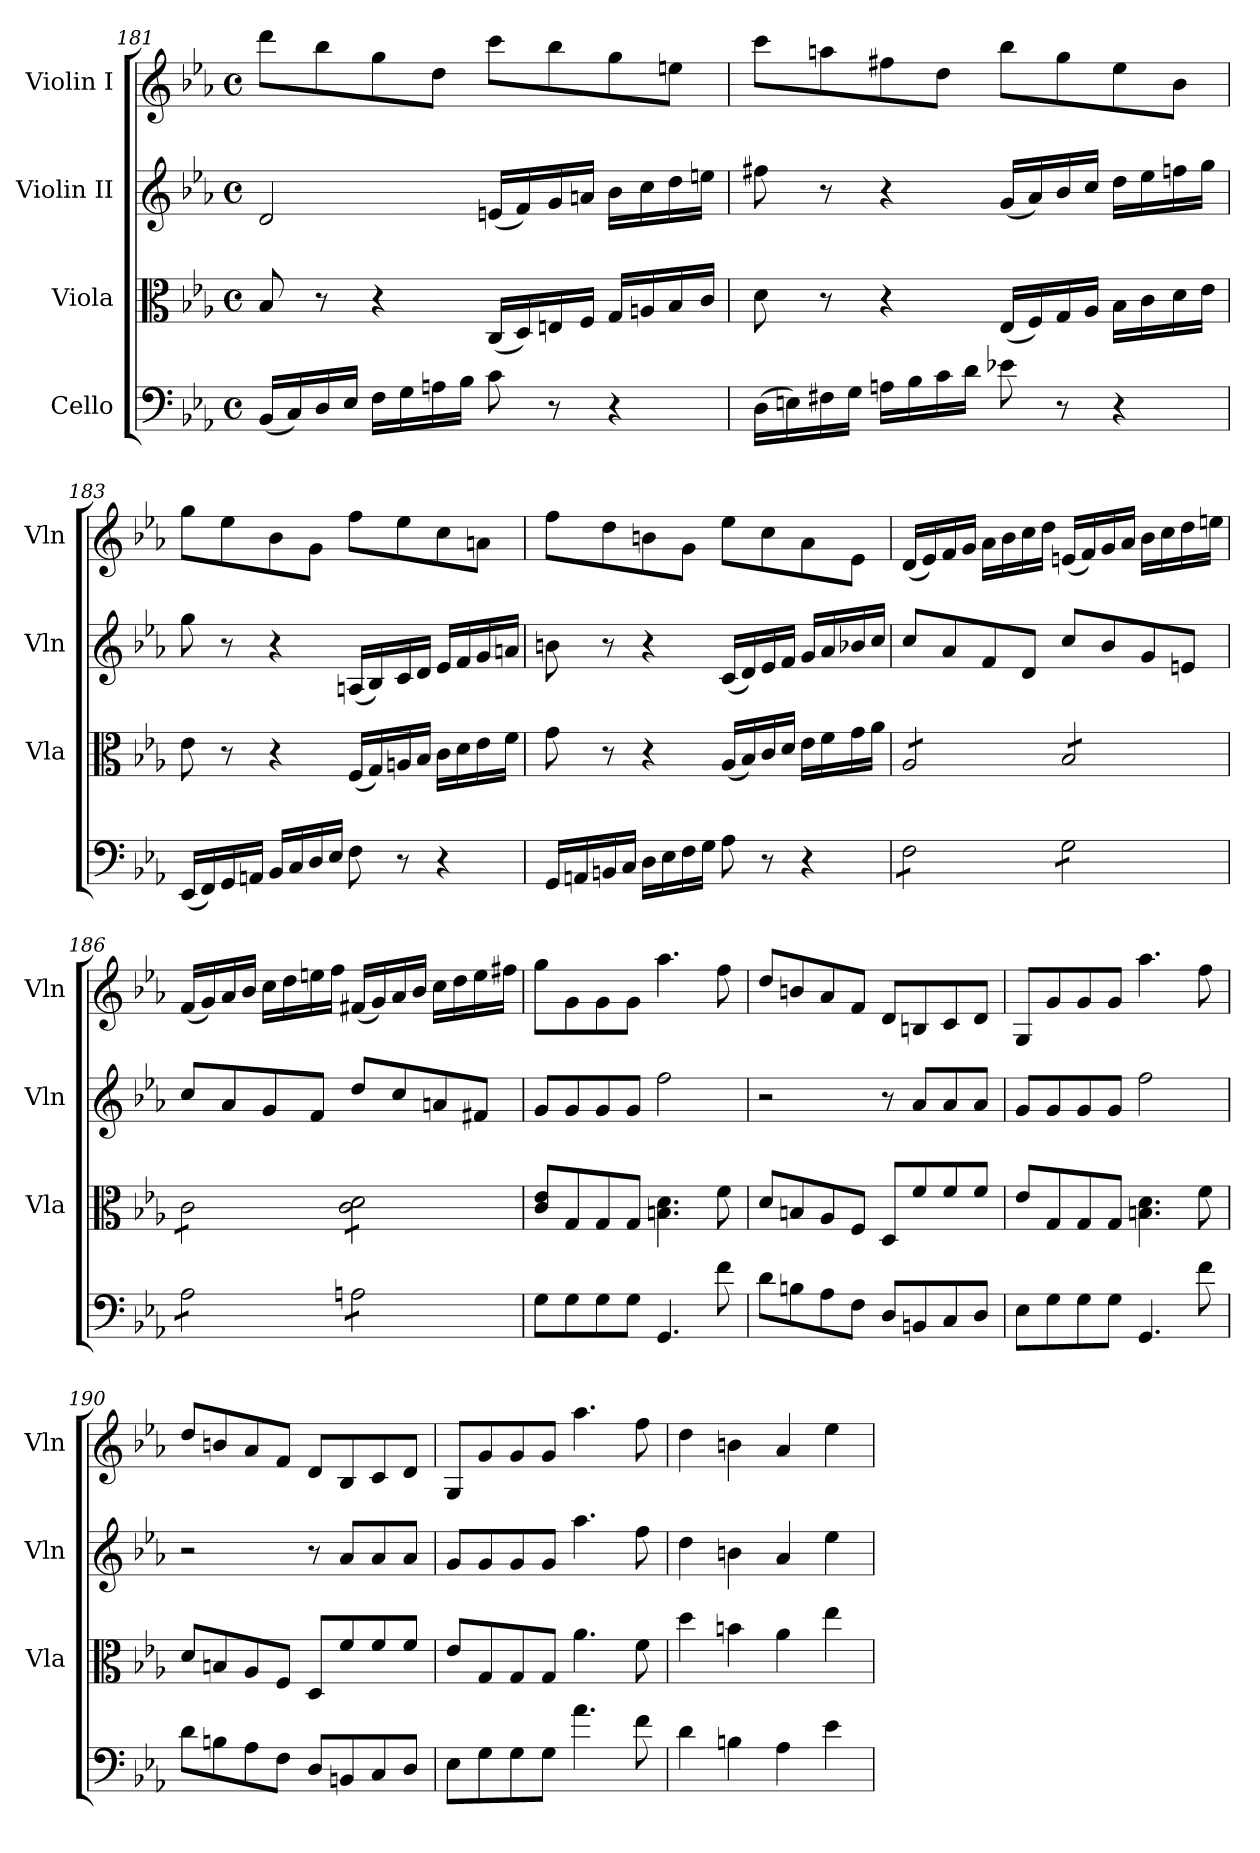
**kern	**kern	**kern	**kern
*part4	*part3	*part2	*part1
*staff4	*staff3	*staff2	*staff1
*I"Cello	*I"Viola	*I"Violin II	*I"Violin I
*	*I'Vla	*I'Vln	*I'Vln
*clefF4	*clefC3	*clefG2	*clefG2
*k[b-e-a-]	*k[b-e-a-]	*k[b-e-a-]	*k[b-e-a-]
*M4/4	*M4/4	*M4/4	*M4/4
*met(c)	*met(c)	*met(c)	*met(c)
=181	=181	=181	=181
(<16BB-/LL	8B-/	2d/	8ddd\L
16C/)	.	.	.
16D/	8r	.	8bb-\
16E-/JJ	.	.	.
16F\LL	4r	.	8gg\
16G\	.	.	.
16An\	.	.	8dd\J
16B-\JJ	.	.	.
8c\	(<16C/LL	(<16en/LL	8ccc\L
.	16D/)	16f/)	.
8r	16En/	16g/	8bb-\
.	16F/JJ	16an/JJ	.
4r	16G/LL	16b-\LL	8gg\
.	16An/	16cc\	.
.	16B-/	16dd\	8een\J
.	16c/JJ	16een\JJ	.
=182	=182	=182	=182
(>16D\LL	8d\	8ff#X\	8ccc\L
16En\)	.	.	.
16F#X\	8r	8r	8aan\
16G\JJ	.	.	.
16An\LL	4r	4r	8ff#X\
16B-\	.	.	.
16c\	.	.	8dd\J
16d\JJ	.	.	.
8e-X\	(<16E-/LL	(<16g/LL	8bb-\L
.	16F/)	16a-/)	.
8r	16G/	16b-/	8gg\
.	16A-/JJ	16cc/JJ	.
4r	16B-\LL	16dd\LL	8ee-\
.	16c\	16ee-\	.
.	16d\	16ffn\	8b-\J
.	16e-\JJ	16gg\JJ	.
!!LO:LB:g=z
=183	=183	=183	=183
(<16EE-/LL	8e-\	8gg\	8gg\L
16FF/)	.	.	.
16GG/	8r	8r	8ee-\
16AAn/JJ	.	.	.
16BB-/LL	4r	4r	8b-\
16C/	.	.	.
16D/	.	.	8g\J
16E-/JJ	.	.	.
8F\	(<16F/LL	(<16An/LL	8ff\L
.	16G/)	16B-/)	.
8r	16An/	16c/	8ee-\
.	16B-/JJ	16d/JJ	.
4r	16c\LL	16e-/LL	8cc\
.	16d\	16f/	.
.	16e-\	16g/	8an\J
.	16f\JJ	16an/JJ	.
=184	=184	=184	=184
16GG/LL	8g\	8bn\	8ff\L
16AAn/	.	.	.
16BBn/	8r	8r	8dd\
16C/JJ	.	.	.
16D\LL	4r	4r	8bn\
16E-\	.	.	.
16F\	.	.	8g\J
16G\JJ	.	.	.
8A-\	(<16A-/LL	(<16c/LL	8ee-\L
.	16B-/)	16d/)	.
8r	16c/	16e-/	8cc\
.	16d/JJ	16f/JJ	.
4r	16e-\LL	16g/LL	8a-\
.	16f\	16a-/	.
.	16g\	16b-X/	8e-\J
.	16a-\JJ	16cc/JJ	.
=185	=185	=185	=185
*tremolo	*	*	*
*	*tremolo	*	*
8F\L	8A-/L	8cc/L	(<16d/LL
.	.	.	16e-/)
8F\	8A-/	8a-/	16f/
.	.	.	16g/JJ
8F\	8A-/	8f/	16a-\LL
.	.	.	16b-\
8F\J	8A-/J	8d/J	16cc\
.	.	.	16dd\JJ
8G\L	8B-/L	8cc/L	(<16en/LL
.	.	.	16f/)
8G\	8B-/	8b-/	16g/
.	.	.	16a-/JJ
8G\	8B-/	8g/	16b-\LL
.	.	.	16cc\
8G\J	8B-/J	8en/J	16dd\
.	.	.	16een\JJ
=186	=186	=186	=186
8A-\L	8c\L	8cc/L	(<16f/LL
.	.	.	16g/)
8A-\	8c\	8a-/	16a-/
.	.	.	16b-/JJ
8A-\	8c\	8g/	16cc\LL
.	.	.	16dd\
8A-\J	8c\J	8f/J	16een\
.	.	.	16ff\JJ
8An\L	8c\ 8d\L	8dd/L	(<16f#X/LL
.	.	.	16g/)
8An\	8c\ 8d\	8cc/	16a-/
.	.	.	16b-/JJ
8An\	8c\ 8d\	8an/	16cc\LL
.	.	.	16dd\
8An\J	8c\ 8d\J	8f#X/J	16ee\
*	*Xtremolo	*	*
*Xtremolo	*	*	*
.	.	.	16ff#X\JJ
=187	=187	=187	=187
8G\L	8c/ 8e-/L	8g/L	8gg\L
8G\	8G/	8g/	8g\
8G\	8G/	8g/	8g\
8G\J	8G/J	8g/J	8g\J
4.GG/	4.Bn\ 4.d\	2ff\	4.aa-\
8f\	8f\	.	8ff\
!!LO:LB:g=z
=188	=188	=188	=188
8d\L	8d/L	2r	8dd/L
8Bn\	8Bn/	.	8bn/
8A-\	8A-/	.	8a-/
8F\J	8F/J	.	8f/J
8D/L	8D/L	8r	8d/L
8BBn/	8f/	8a-/L	8Bn/
8C/	8f/	8a-/	8c/
8D/J	8f/J	8a-/J	8d/J
=189	=189	=189	=189
8E-\L	8e-/L	8g/L	8G/L
8G\	8G/	8g/	8g/
8G\	8G/	8g/	8g/
8G\J	8G/J	8g/J	8g/J
4.GG/	4.Bn\ 4.d\	2ff\	4.aa-\
8f\	8f\	.	8ff\
=190	=190	=190	=190
8d\L	8d/L	2r	8dd/L
8Bn\	8Bn/	.	8bn/
8A-\	8A-/	.	8a-/
8F\J	8F/J	.	8f/J
8D/L	8D/L	8r	8d/L
8BBn/	8f/	8a-/L	8B-/
8C/	8f/	8a-/	8c/
8D/J	8f/J	8a-/J	8d/J
=191	=191	=191	=191
8E-\L	8e-/L	8g/L	8G/L
8G\	8G/	8g/	8g/
8G\	8G/	8g/	8g/
8G\J	8G/J	8g/J	8g/J
4.a-\	4.a-\	4.aa-\	4.aa-\
8f\	8f\	8ff\	8ff\
=192	=192	=192	=192
4d\	4dd\	4dd\	4dd\
4Bn\	4bn\	4bn\	4bn\
4A-\	4a-\	4a-/	4a-/
4e-\	4ee-\	4ee-\	4ee-\
=	=	=	=
*-	*-	*-	*-
